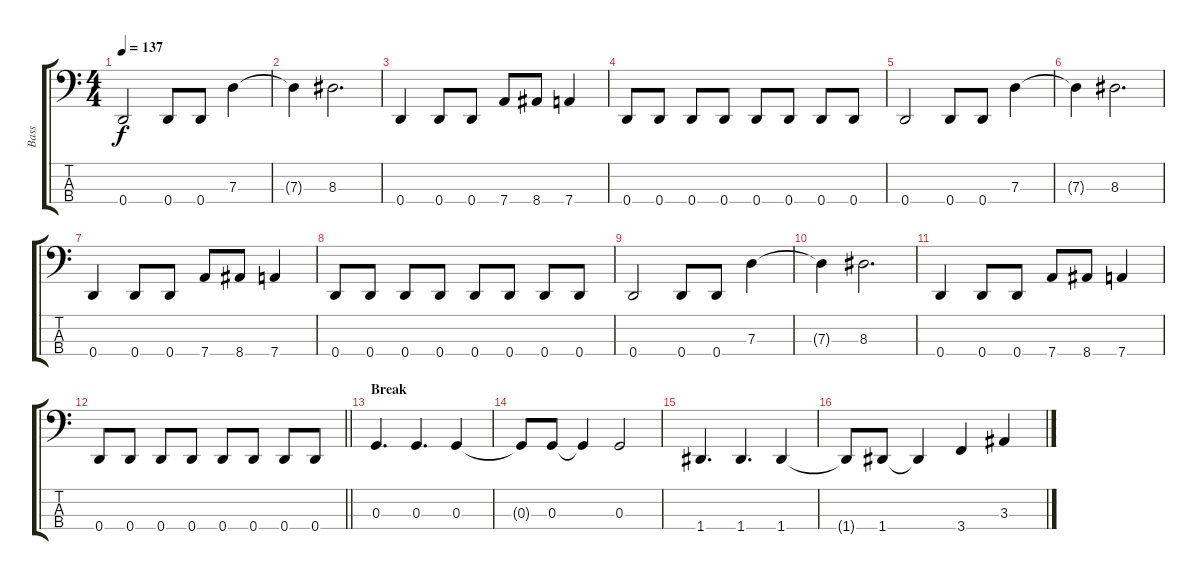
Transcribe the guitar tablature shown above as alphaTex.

\track ("Bass" "Bass") {instrument electricbasspick}
\staff {score tabs}
\tuning (F2 C2 G1 D1) {hide}
\ts (4 4)
\tempo 137
\clef f4
\ks c
0.4.2{dy f} 0.4.8 0.4.8 7.3.4 |
7.3{t}.4 8.3.2{d} |
0.4.4 0.4.8 0.4.8 7.4.8 8.4.8 7.4.4 |
0.4.8 0.4.8 0.4.8 0.4.8 0.4.8 0.4.8 0.4.8 0.4.8 |
0.4.2 0.4.8 0.4.8 7.3.4 |
7.3{t}.4 8.3.2{d} |
0.4.4 0.4.8 0.4.8 7.4.8 8.4.8 7.4.4 |
0.4.8 0.4.8 0.4.8 0.4.8 0.4.8 0.4.8 0.4.8 0.4.8 |
0.4.2 0.4.8 0.4.8 7.3.4 |
7.3{t}.4 8.3.2{d} |
0.4.4 0.4.8 0.4.8 7.4.8 8.4.8 7.4.4 |
\barLineRight lightlight
0.4.8 0.4.8 0.4.8 0.4.8 0.4.8 0.4.8 0.4.8 0.4.8 |
\section ("" "Break")
0.3.4{d} 0.3.4{d} 0.3.4 |
0.3{t}.8 0.3.8 0.3{t}.4 0.3.2 |
1.4.4{d} 1.4.4{d} 1.4.4 |
1.4{t}.8 1.4.8 1.4{t}.4 3.4.4 3.3.4
